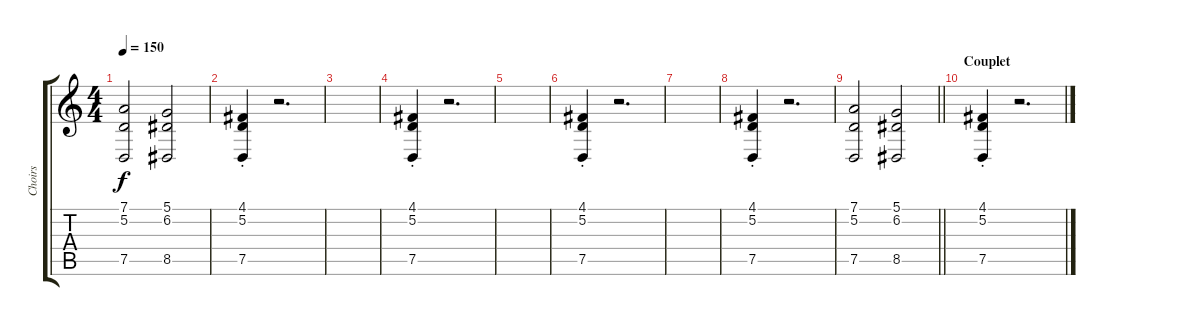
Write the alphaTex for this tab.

\track ("Choirs" "Choirs") {instrument choiraahs}
\staff {score tabs}
\tuning (D4 A3 F3 C3 G2 C2) {hide}
\ts (4 4)
\tempo 150
\clef g2
\ks c
(7.1 5.2 7.5).2{dy f} (5.1 6.2 8.5).2 |
(4.1{st} 5.2{st} 7.5{st}).4 r.2{d} |
|
(4.1{st} 5.2{st} 7.5{st}).4 r.2{d} |
|
(4.1{st} 5.2{st} 7.5{st}).4 r.2{d} |
|
(4.1{st} 5.2{st} 7.5{st}).4 r.2{d} |
\barLineRight lightlight
(7.1 5.2 7.5).2 (5.1 6.2 8.5).2 |
\section ("" "Couplet")
(4.1{st} 5.2{st} 7.5{st}).4 r.2{d}
